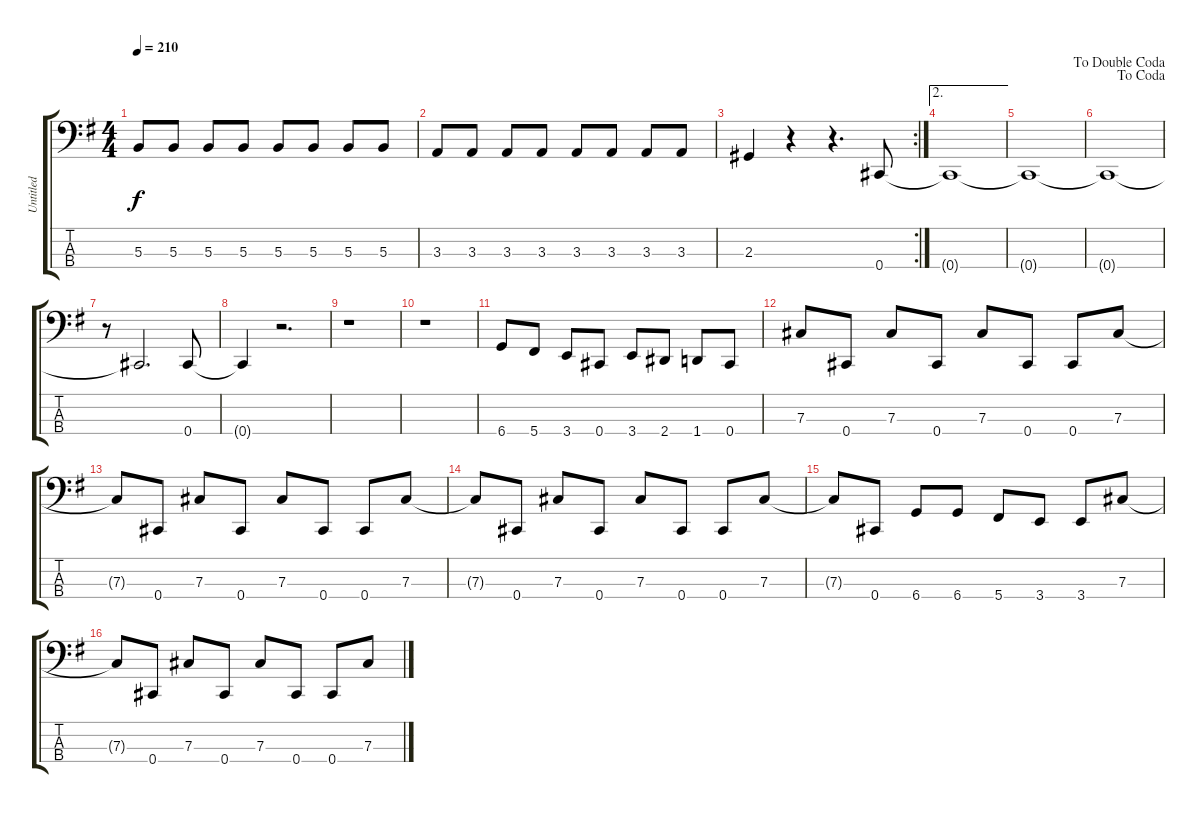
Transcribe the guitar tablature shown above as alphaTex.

\track ("Untitled" "Untitled") {instrument electricbassfinger}
\staff {score tabs}
\tuning (E2 B1 Gb1 Db1) {hide}
\ts (4 4)
\tempo 210
\clef f4
\ks g
5.3.8{dy f} 5.3.8 5.3.8 5.3.8 5.3.8 5.3.8 5.3.8 5.3.8 |
3.3.8 3.3.8 3.3.8 3.3.8 3.3.8 3.3.8 3.3.8 3.3.8 |
\rc 2
2.3.4 r.4 r.4{d} 0.4.8 |
\ae 2
0.4{t}.1 |
0.4{t}.1 |
\jump dacoda
\jump dadoublecoda
0.4{t}.1 |
r.8 0.4{t}.2{d} 0.4.8 |
0.4{t}.4 r.2{d} |
r.1 |
r.1 |
6.4.8 5.4.8 3.4.8 0.4.8 3.4.8 2.4.8 1.4.8 0.4.8 |
7.3.8 0.4.8 7.3.8 0.4.8 7.3.8 0.4.8 0.4.8 7.3.8 |
7.3{t}.8 0.4.8 7.3.8 0.4.8 7.3.8 0.4.8 0.4.8 7.3.8 |
7.3{t}.8 0.4.8 7.3.8 0.4.8 7.3.8 0.4.8 0.4.8 7.3.8 |
7.3{t}.8 0.4.8 6.4.8 6.4.8 5.4.8 3.4.8 3.4.8 7.3.8 |
7.3{t}.8 0.4.8 7.3.8 0.4.8 7.3.8 0.4.8 0.4.8 7.3.8
